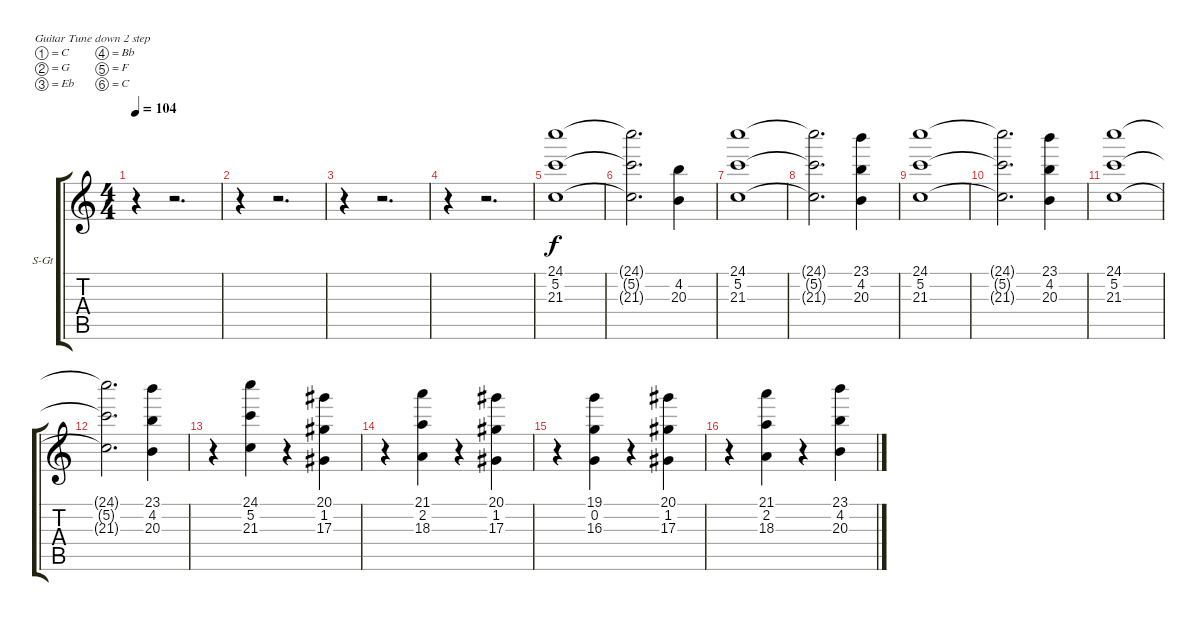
\bracketExtendMode groupsimilarinstruments
\firstSystemTrackNameOrientation horizontal
\otherSystemsTrackNameOrientation horizontal
\track ("Keyboard" "S-Gt") {instrument churchorgan}
\staff {score tabs}
\tuning (C4 G3 Eb3 Bb2 F2 C2)
\displaytranspose 12
\ts (4 4)
\beaming (8 2 2 2 2)
\tempo 104
\clef g2
\ks c
r.4{dy f instrument churchorgan} r.2{d} |
r.4 r.2{d} |
r.4 r.2{d} |
r.4 r.2{d} |
(24.1 5.2 21.3).1 |
(24.1{t} 5.2{t} 21.3{t}).2{d} (4.2 20.3).4 |
(24.1 5.2 21.3).1 |
(24.1{t} 5.2{t} 21.3{t}).2{d} (23.1 4.2 20.3).4 |
(24.1 5.2 21.3).1 |
(24.1{t} 5.2{t} 21.3{t}).2{d} (23.1 4.2 20.3).4 |
(24.1 5.2 21.3).1 |
(24.1{t} 5.2{t} 21.3{t}).2{d} (23.1 4.2 20.3).4 |
r.4 (24.1 5.2 21.3).4 r.4 (20.1 1.2 17.3).4 |
r.4 (21.1 2.2 18.3).4 r.4 (20.1 1.2 17.3).4 |
r.4 (19.1 0.2 16.3).4 r.4 (20.1 1.2 17.3).4 |
r.4 (21.1 2.2 18.3).4 r.4 (23.1 4.2 20.3).4
